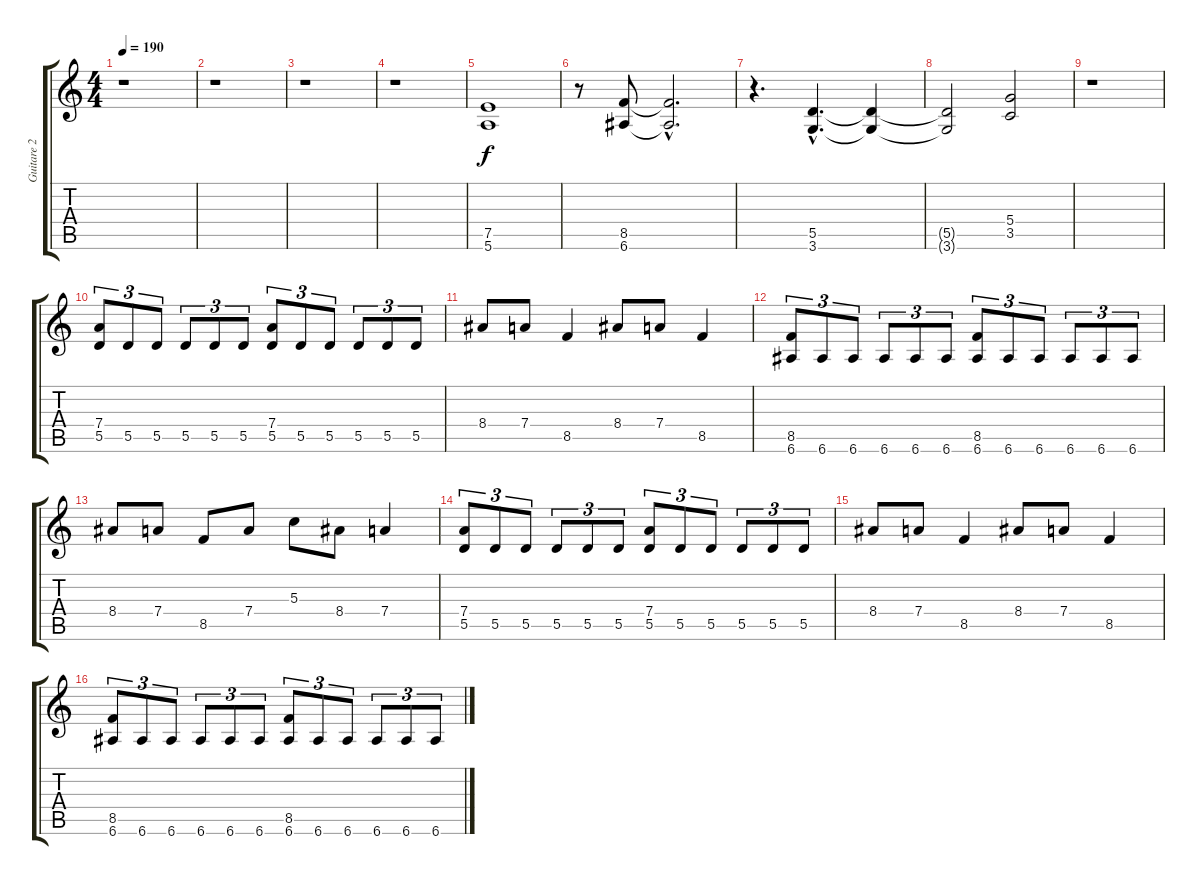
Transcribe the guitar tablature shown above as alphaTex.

\track ("Guitare 2" "Guitare 2") {instrument distortionguitar}
\staff {score tabs}
\tuning (E4 B3 G3 D3 A2 E2) {hide}
\ts (4 4)
\tempo 190
\clef g2
\ks c
r.1{dy f instrument distortionguitar} |
r.1 |
r.1 |
r.1 |
(7.5 5.6).1 |
r.8 (8.5 6.6).8 (8.5{hac t} 6.6{hac t}).2{d} |
r.4{d} (5.5{hac} 3.6{hac}).4{d} (5.5{t} 3.6{t}).4 |
(5.5{t} 3.6{t}).2 (5.4 3.5).2 |
r.1 |
(7.4 5.5).8{tu (3 2)} 5.5.8{tu (3 2)} 5.5.8{tu (3 2)} 5.5.8{tu (3 2)} 5.5.8{tu (3 2)} 5.5.8{tu (3 2)} (7.4 5.5).8{tu (3 2)} 5.5.8{tu (3 2)} 5.5.8{tu (3 2)} 5.5.8{tu (3 2)} 5.5.8{tu (3 2)} 5.5.8{tu (3 2)} |
8.4.8 7.4.8 8.5.4 8.4.8 7.4.8 8.5.4 |
(8.5 6.6).8{tu (3 2)} 6.6.8{tu (3 2)} 6.6.8{tu (3 2)} 6.6.8{tu (3 2)} 6.6.8{tu (3 2)} 6.6.8{tu (3 2)} (8.5 6.6).8{tu (3 2)} 6.6.8{tu (3 2)} 6.6.8{tu (3 2)} 6.6.8{tu (3 2)} 6.6.8{tu (3 2)} 6.6.8{tu (3 2)} |
8.4.8 7.4.8 8.5.8 7.4.8 5.3.8 8.4.8 7.4.4 |
(7.4 5.5).8{tu (3 2)} 5.5.8{tu (3 2)} 5.5.8{tu (3 2)} 5.5.8{tu (3 2)} 5.5.8{tu (3 2)} 5.5.8{tu (3 2)} (7.4 5.5).8{tu (3 2)} 5.5.8{tu (3 2)} 5.5.8{tu (3 2)} 5.5.8{tu (3 2)} 5.5.8{tu (3 2)} 5.5.8{tu (3 2)} |
8.4.8 7.4.8 8.5.4 8.4.8 7.4.8 8.5.4 |
(8.5 6.6).8{tu (3 2)} 6.6.8{tu (3 2)} 6.6.8{tu (3 2)} 6.6.8{tu (3 2)} 6.6.8{tu (3 2)} 6.6.8{tu (3 2)} (8.5 6.6).8{tu (3 2)} 6.6.8{tu (3 2)} 6.6.8{tu (3 2)} 6.6.8{tu (3 2)} 6.6.8{tu (3 2)} 6.6.8{tu (3 2)}
